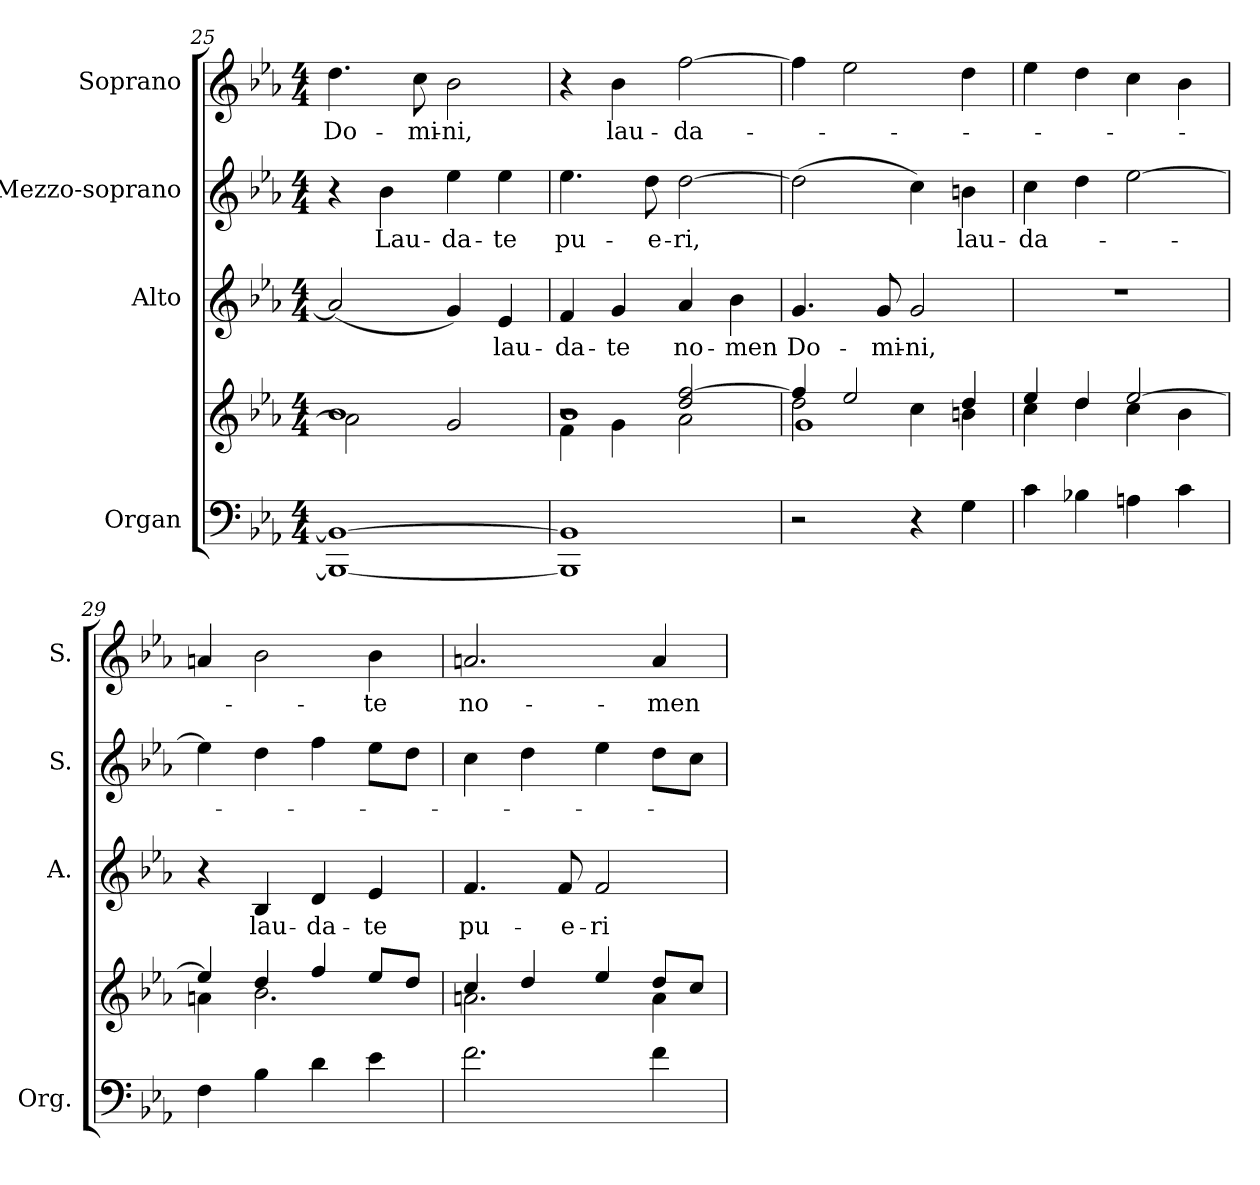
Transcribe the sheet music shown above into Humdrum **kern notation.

**kern	**kern	**kern	**text	**kern	**text	**kern	**text
*part4	*part4	*part3	*part3	*part2	*part2	*part1	*part1
*staff5	*staff4	*staff3	*staff3	*staff2	*staff2	*staff1	*staff1
*I"Organ	*	*I"Alto	*	*I"Mezzo-soprano	*	*I"Soprano	*
*I'Org.	*	*I'A.	*	*I'S.	*	*I'S.	*
*clefF4	*clefG2	*clefG2	*	*clefG2	*	*clefG2	*
*k[b-e-a-]	*k[b-e-a-]	*k[b-e-a-]	*	*k[b-e-a-]	*	*k[b-e-a-]	*
*E-:	*E-:	*E-:	*	*E-:	*	*E-:	*
*M4/4	*M4/4	*M4/4	*	*M4/4	*	*M4/4	*
=25	=25	=25	=25	=25	=25	=25	=25
*	*^	*	*	*	*	*	*
!	!	!	!	!	!	!	!	!LO:LY:b:color=#000000
1BBB-i_ 1BB-i_	1b-i	2a-i\]	(2a-i/]	.	4r	.	4.ddi\	Do-
!	!	!	!	!	!	!LO:LY:b:color=#000000	!	!
.	.	.	.	.	4b-i\	Lau-	.	.
!	!	!	!	!	!	!	!	!LO:LY:b:color=#000000
.	.	.	.	.	.	.	8cci\	-mi-
!	!	!	!	!	!	!LO:LY:b:color=#000000	!	!
!	!	!	!	!	!	!	!	!LO:LY:b:color=#000000
.	.	2gi/	4gi/)	.	4ee-i\	-da-	2b-i\	-ni,
!	!	!	!	!LO:LY:b:color=#000000	!	!	!	!
!	!	!	!	!	!	!LO:LY:b:color=#000000	!	!
.	.	.	4e-i/	lau-	4ee-i\	-te	.	.
=26	=26	=26	=26	=26	=26	=26	=26	=26
*	*	*^	*	*	*	*	*	*
!	!	!	!	!	!LO:LY:b:color=#000000	!	!	!	!
!	!	!	!	!	!	!	!LO:LY:b:color=#000000	!	!
1BBB-i] 1BB-i]	2r	4fi\	1b-i	4fi/	-da-	4.ee-i\	pu-	4r	.
!	!	!	!	!	!LO:LY:b:color=#000000	!	!	!	!
!	!	!	!	!	!	!	!	!	!LO:LY:b:color=#000000
.	.	4gi\	.	4gi/	-te	.	.	4b-i\	lau-
!	!	!	!	!	!	!	!LO:LY:b:color=#000000	!	!
.	.	.	.	.	.	8ddi\	-e-	.	.
!	!	!	!	!	!LO:LY:b:color=#000000	!	!	!	!
!	!	!	!	!	!	!	!LO:LY:b:color=#000000	!	!
!	!	!	!	!	!	!	!	!	!LO:LY:b:color=#000000
.	2ddi/ [2ffi	2a-i\	.	4a-i/	no-	[2ddi\	-ri,	[2ffi\	-da-
!	!	!	!	!	!LO:LY:b:color=#000000	!	!	!	!
.	.	.	.	4b-i\	-men	.	.	.	.
=27	=27	=27	=27	=27	=27	=27	=27	=27	=27
!	!	!	!	!	!LO:LY:b:color=#000000	!	!	!	!
2r	4ffi/]	2ddi\	1gi	4.gi/	Do-	(2ddi\]	.	4ffi\]	.
.	2ee-i/	.	.	.	.	.	.	2ee-i\	.
!	!	!	!	!	!LO:LY:b:color=#000000	!	!	!	!
.	.	.	.	8gi/	-mi-	.	.	.	.
!	!	!	!	!	!LO:LY:b:color=#000000	!	!	!	!
4r	.	4cci\	.	2gi/	-ni,	4cci\)	.	.	.
!	!	!	!	!	!	!	!LO:LY:b:color=#000000	!	!
4Gi\	4ddi/	4bni\	.	.	.	4bni\	lau-	4ddi\	.
*	*	*v	*v	*	*	*	*	*	*
=28	=28	=28	=28	=28	=28	=28	=28	=28
!	!	!	!	!	!	!LO:LY:b:color=#000000	!	!
4ci\	4ee-i/	4cci\	1r	.	4cci\	-da-	4ee-i\	.
4B-Xi\	4ddi/	4ddi\	.	.	4ddi\	.	4ddi\	.
4Ani\	[2ee-i/	4cci\	.	.	[2ee-i\	.	4cci\	.
4ci\	.	4b-i\	.	.	.	.	4b-i\	.
=29	=29	=29	=29	=29	=29	=29	=29	=29
4Fi\	4ee-i/]	4ani\	4r	.	4ee-i\]	.	4ani/	.
!	!	!	!	!LO:LY:b:color=#000000	!	!	!	!
4B-i\	4ddi/	2.b-i\	4B-i/	lau-	4ddi\	.	2b-i\	.
!	!	!	!	!LO:LY:b:color=#000000	!	!	!	!
4di\	4ffi/	.	4di/	-da-	4ffi\	.	.	.
!	!	!	!	!LO:LY:b:color=#000000	!	!	!	!
!	!	!	!	!	!	!	!	!LO:LY:b:color=#000000
4e-i\	8ee-i/L	.	4e-i/	-te	8ee-i\L	.	4b-i\	-te
.	8ddi/J	.	.	.	8ddi\J	.	.	.
!!LO:LB:g=z
=30	=30	=30	=30	=30	=30	=30	=30	=30
!	!	!	!	!LO:LY:b:color=#000000	!	!	!	!
!	!	!	!	!	!	!	!	!LO:LY:b:color=#000000
2.fi\	4cci/	2.ani\	4.fi/	pu-	4cci\	.	2.ani/	no-
.	4ddi/	.	.	.	4ddi\	.	.	.
!	!	!	!	!LO:LY:b:color=#000000	!	!	!	!
.	.	.	8fi/	-e-	.	.	.	.
!	!	!	!	!LO:LY:b:color=#000000	!	!	!	!
.	4ee-i/	.	2fi/	-ri	4ee-i\	.	.	.
!	!	!	!	!	!	!	!	!LO:LY:b:color=#000000
4fi\	8ddi/L	4ai\	.	.	8ddi\L	.	4ai/	-men
.	8cci/J	.	.	.	8cci\J	.	.	.
*	*v	*v	*	*	*	*	*	*
=	=	=	=	=	=	=	=
*-	*-	*-	*-	*-	*-	*-	*-
